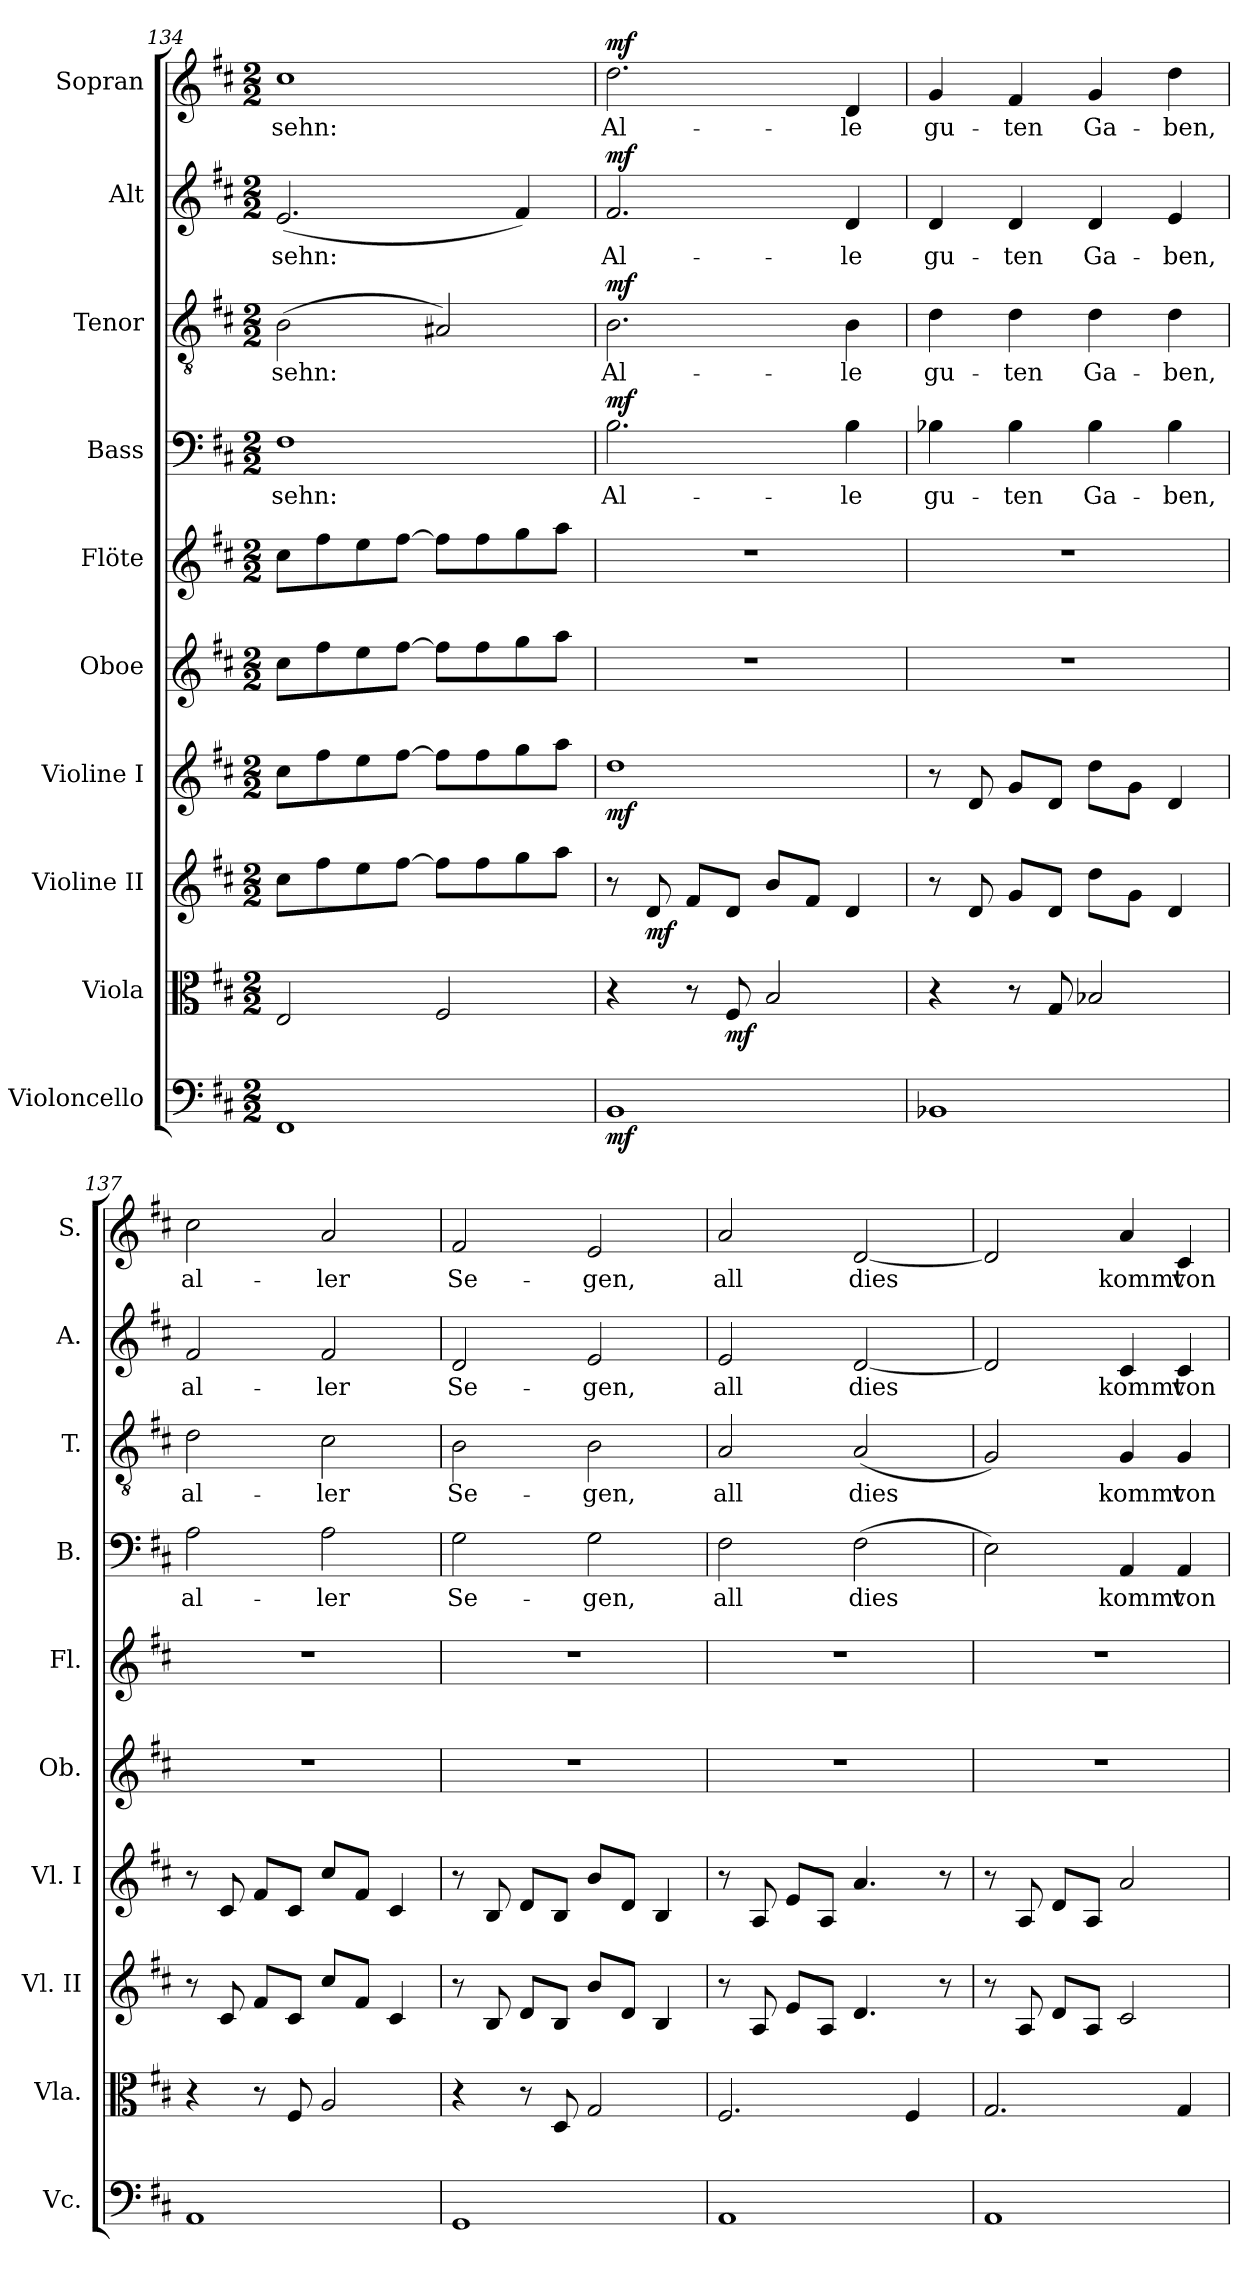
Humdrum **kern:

**kern	**dynam	**kern	**dynam	**kern	**dynam	**kern	**dynam	**kern	**kern	**kern	**text	**dynam	**kern	**text	**dynam	**kern	**text	**dynam	**kern	**text	**dynam
*part10	*part10	*part9	*part9	*part8	*part8	*part7	*part7	*part6	*part5	*part4	*part4	*part4	*part3	*part3	*part3	*part2	*part2	*part2	*part1	*part1	*part1
*staff10	*staff10	*staff9	*staff9	*staff8	*staff8	*staff7	*staff7	*staff6	*staff5	*staff4	*staff4	*staff4	*staff3	*staff3	*staff3	*staff2	*staff2	*staff2	*staff1	*staff1	*staff1
*I"Violoncello	*	*I"Viola	*	*I"Violine II	*	*I"Violine I	*	*I"Oboe	*I"Flöte	*I"Bass	*	*	*I"Tenor	*	*	*I"Alt	*	*	*I"Sopran	*	*
*I'Vc.	*	*I'Vla.	*	*I'Vl. II	*	*I'Vl. I	*	*I'Ob.	*I'Fl.	*I'B.	*	*	*I'T.	*	*	*I'A.	*	*	*I'S.	*	*
!!LO:PB:g=z
*clefF4	*	*clefC3	*	*clefG2	*	*clefG2	*	*clefG2	*clefG2	*clefF4	*	*	*clefGv2	*	*	*clefG2	*	*	*clefG2	*	*
*	*	*	*	*	*	*	*	*	*	*	*	*	*ITrd7c12	*	*	*	*	*	*	*	*
*k[f#c#]	*	*k[f#c#]	*	*k[f#c#]	*	*k[f#c#]	*	*k[f#c#]	*k[f#c#]	*k[f#c#]	*	*	*k[f#c#]	*	*	*k[f#c#]	*	*	*k[f#c#]	*	*
*D:	*	*D:	*	*D:	*	*D:	*	*D:	*D:	*D:	*	*	*D:	*	*	*D:	*	*	*D:	*	*
*M2/2	*	*M2/2	*	*M2/2	*	*M2/2	*	*M2/2	*M2/2	*M2/2	*	*	*M2/2	*	*	*M2/2	*	*	*M2/2	*	*
=134	=134	=134	=134	=134	=134	=134	=134	=134	=134	=134	=134	=134	=134	=134	=134	=134	=134	=134	=134	=134	=134
!	!	!	!	!	!	!	!	!	!	!	!LO:LY:b	!	!	!LO:LY:b	!	!	!LO:LY:b	!	!	!LO:LY:b	!
1FF#	.	2E/	.	8cc#\L	.	8cc#\L	.	8cc#\L	8cc#\L	1F#	sehn:	.	(>2BB\	sehn:	.	(<2.e/	sehn:	.	1cc#	sehn:	.
.	.	.	.	8ff#\	.	8ff#\	.	8ff#\	8ff#\	.	.	.	.	.	.	.	.	.	.	.	.
.	.	.	.	8ee\	.	8ee\	.	8ee\	8ee\	.	.	.	.	.	.	.	.	.	.	.	.
.	.	.	.	[8ff#\J	.	[8ff#\J	.	[8ff#\J	[8ff#\J	.	.	.	.	.	.	.	.	.	.	.	.
.	.	2F#/	.	8ff#\L]	.	8ff#\L]	.	8ff#\L]	8ff#\L]	.	.	.	2AA#X/)	.	.	.	.	.	.	.	.
.	.	.	.	8ff#\	.	8ff#\	.	8ff#\	8ff#\	.	.	.	.	.	.	.	.	.	.	.	.
.	.	.	.	8gg\	.	8gg\	.	8gg\	8gg\	.	.	.	.	.	.	4f#/)	.	.	.	.	.
.	.	.	.	8aa\J	.	8aa\J	.	8aa\J	8aa\J	.	.	.	.	.	.	.	.	.	.	.	.
=135	=135	=135	=135	=135	=135	=135	=135	=135	=135	=135	=135	=135	=135	=135	=135	=135	=135	=135	=135	=135	=135
!	!LO:DY:b	!	!	!	!	!	!LO:DY:b	!	!	!	!LO:LY:b	!LO:DY:b	!	!LO:LY:b	!LO:DY:b	!	!LO:LY:b	!LO:DY:b	!	!LO:LY:b	!LO:DY:b
1BB	mf	4r	.	8r	.	1dd	mf	1r	1r	2.B\	Al-	mf	2.BB\	Al-	mf	2.f#/	Al-	mf	2.dd\	Al-	mf
!	!	!	!	!	!LO:DY:b	!	!	!	!	!	!	!	!	!	!	!	!	!	!	!	!
.	.	.	.	8d/	mf	.	.	.	.	.	.	.	.	.	.	.	.	.	.	.	.
.	.	8r	.	8f#/L	.	.	.	.	.	.	.	.	.	.	.	.	.	.	.	.	.
!	!	!	!LO:DY:b	!	!	!	!	!	!	!	!	!	!	!	!	!	!	!	!	!	!
.	.	8F#/	mf	8d/J	.	.	.	.	.	.	.	.	.	.	.	.	.	.	.	.	.
.	.	2B/	.	8b/L	.	.	.	.	.	.	.	.	.	.	.	.	.	.	.	.	.
.	.	.	.	8f#/J	.	.	.	.	.	.	.	.	.	.	.	.	.	.	.	.	.
!	!	!	!	!	!	!	!	!	!	!	!LO:LY:b	!	!	!LO:LY:b	!	!	!LO:LY:b	!	!	!LO:LY:b	!
.	.	.	.	4d/	.	.	.	.	.	4B\	-le	.	4BB\	-le	.	4d/	-le	.	4d/	-le	.
=136	=136	=136	=136	=136	=136	=136	=136	=136	=136	=136	=136	=136	=136	=136	=136	=136	=136	=136	=136	=136	=136
!	!	!	!	!	!	!	!	!	!	!	!LO:LY:b	!	!	!LO:LY:b	!	!	!LO:LY:b	!	!	!LO:LY:b	!
1BB-X	.	4r	.	8r	.	8r	.	1r	1r	4B-X\	gu-	.	4D\	gu-	.	4d/	gu-	.	4g/	gu-	.
.	.	.	.	8d/	.	8d/	.	.	.	.	.	.	.	.	.	.	.	.	.	.	.
!	!	!	!	!	!	!	!	!	!	!	!LO:LY:b	!	!	!LO:LY:b	!	!	!LO:LY:b	!	!	!LO:LY:b	!
.	.	8r	.	8g/L	.	8g/L	.	.	.	4B-\	-ten	.	4D\	-ten	.	4d/	-ten	.	4f#/	-ten	.
.	.	8G/	.	8d/J	.	8d/J	.	.	.	.	.	.	.	.	.	.	.	.	.	.	.
!	!	!	!	!	!	!	!	!	!	!	!LO:LY:b	!	!	!LO:LY:b	!	!	!LO:LY:b	!	!	!LO:LY:b	!
.	.	2B-X/	.	8dd\L	.	8dd\L	.	.	.	4B-\	Ga-	.	4D\	Ga-	.	4d/	Ga-	.	4g/	Ga-	.
.	.	.	.	8g\J	.	8g\J	.	.	.	.	.	.	.	.	.	.	.	.	.	.	.
!	!	!	!	!	!	!	!	!	!	!	!LO:LY:b	!	!	!LO:LY:b	!	!	!LO:LY:b	!	!	!LO:LY:b	!
.	.	.	.	4d/	.	4d/	.	.	.	4B-\	-ben,	.	4D\	-ben,	.	4e/	-ben,	.	4dd\	-ben,	.
=137	=137	=137	=137	=137	=137	=137	=137	=137	=137	=137	=137	=137	=137	=137	=137	=137	=137	=137	=137	=137	=137
!	!	!	!	!	!	!	!	!	!	!	!LO:LY:b	!	!	!LO:LY:b	!	!	!LO:LY:b	!	!	!LO:LY:b	!
1AA	.	4r	.	8r	.	8r	.	1r	1r	2A\	al-	.	2D\	al-	.	2f#/	al-	.	2cc#\	al-	.
.	.	.	.	8c#/	.	8c#/	.	.	.	.	.	.	.	.	.	.	.	.	.	.	.
.	.	8r	.	8f#/L	.	8f#/L	.	.	.	.	.	.	.	.	.	.	.	.	.	.	.
.	.	8F#/	.	8c#/J	.	8c#/J	.	.	.	.	.	.	.	.	.	.	.	.	.	.	.
!	!	!	!	!	!	!	!	!	!	!	!LO:LY:b	!	!	!LO:LY:b	!	!	!LO:LY:b	!	!	!LO:LY:b	!
.	.	2A/	.	8cc#/L	.	8cc#/L	.	.	.	2A\	-ler	.	2C#\	-ler	.	2f#/	-ler	.	2a/	-ler	.
.	.	.	.	8f#/J	.	8f#/J	.	.	.	.	.	.	.	.	.	.	.	.	.	.	.
.	.	.	.	4c#/	.	4c#/	.	.	.	.	.	.	.	.	.	.	.	.	.	.	.
=138	=138	=138	=138	=138	=138	=138	=138	=138	=138	=138	=138	=138	=138	=138	=138	=138	=138	=138	=138	=138	=138
!	!	!	!	!	!	!	!	!	!	!	!LO:LY:b	!	!	!LO:LY:b	!	!	!LO:LY:b	!	!	!LO:LY:b	!
1GG	.	4r	.	8r	.	8r	.	1r	1r	2G\	Se-	.	2BB\	Se-	.	2d/	Se-	.	2f#/	Se-	.
.	.	.	.	8B/	.	8B/	.	.	.	.	.	.	.	.	.	.	.	.	.	.	.
.	.	8r	.	8d/L	.	8d/L	.	.	.	.	.	.	.	.	.	.	.	.	.	.	.
.	.	8D/	.	8B/J	.	8B/J	.	.	.	.	.	.	.	.	.	.	.	.	.	.	.
!	!	!	!	!	!	!	!	!	!	!	!LO:LY:b	!	!	!LO:LY:b	!	!	!LO:LY:b	!	!	!LO:LY:b	!
.	.	2G/	.	8b/L	.	8b/L	.	.	.	2G\	-gen,	.	2BB\	-gen,	.	2e/	-gen,	.	2e/	-gen,	.
.	.	.	.	8d/J	.	8d/J	.	.	.	.	.	.	.	.	.	.	.	.	.	.	.
.	.	.	.	4B/	.	4B/	.	.	.	.	.	.	.	.	.	.	.	.	.	.	.
=139	=139	=139	=139	=139	=139	=139	=139	=139	=139	=139	=139	=139	=139	=139	=139	=139	=139	=139	=139	=139	=139
!	!	!	!	!	!	!	!	!	!	!	!LO:LY:b	!	!	!LO:LY:b	!	!	!LO:LY:b	!	!	!LO:LY:b	!
1AA	.	2.F#/	.	8r	.	8r	.	1r	1r	2F#\	all	.	2AA/	all	.	2e/	all	.	2a/	all	.
.	.	.	.	8A/	.	8A/	.	.	.	.	.	.	.	.	.	.	.	.	.	.	.
.	.	.	.	8e/L	.	8e/L	.	.	.	.	.	.	.	.	.	.	.	.	.	.	.
.	.	.	.	8A/J	.	8A/J	.	.	.	.	.	.	.	.	.	.	.	.	.	.	.
!	!	!	!	!	!	!	!	!	!	!	!LO:LY:b	!	!	!LO:LY:b	!	!	!LO:LY:b	!	!	!LO:LY:b	!
.	.	.	.	4.d/	.	4.a/	.	.	.	(>2F#\	dies	.	(<2AA/	dies	.	[2d/	dies	.	[2d/	dies	.
.	.	4F#/	.	.	.	.	.	.	.	.	.	.	.	.	.	.	.	.	.	.	.
.	.	.	.	8r	.	8r	.	.	.	.	.	.	.	.	.	.	.	.	.	.	.
!!LO:LB:g=z
=140	=140	=140	=140	=140	=140	=140	=140	=140	=140	=140	=140	=140	=140	=140	=140	=140	=140	=140	=140	=140	=140
1AA	.	2.G/	.	8r	.	8r	.	1r	1r	2E\)	.	.	2GG/)	.	.	2d/]	.	.	2d/]	.	.
.	.	.	.	8A/	.	8A/	.	.	.	.	.	.	.	.	.	.	.	.	.	.	.
.	.	.	.	8d/L	.	8d/L	.	.	.	.	.	.	.	.	.	.	.	.	.	.	.
.	.	.	.	8A/J	.	8A/J	.	.	.	.	.	.	.	.	.	.	.	.	.	.	.
!	!	!	!	!	!	!	!	!	!	!	!LO:LY:b	!	!	!LO:LY:b	!	!	!LO:LY:b	!	!	!LO:LY:b	!
.	.	.	.	2c#/	.	2a/	.	.	.	4AA/	kommt	.	4GG/	kommt	.	4c#/	kommt	.	4a/	kommt	.
!	!	!	!	!	!	!	!	!	!	!	!LO:LY:b	!	!	!LO:LY:b	!	!	!LO:LY:b	!	!	!LO:LY:b	!
.	.	4G/	.	.	.	.	.	.	.	4AA/	von	.	4GG/	von	.	4c#/	von	.	4c#/	von	.
=	=	=	=	=	=	=	=	=	=	=	=	=	=	=	=	=	=	=	=	=	=
*-	*-	*-	*-	*-	*-	*-	*-	*-	*-	*-	*-	*-	*-	*-	*-	*-	*-	*-	*-	*-	*-
